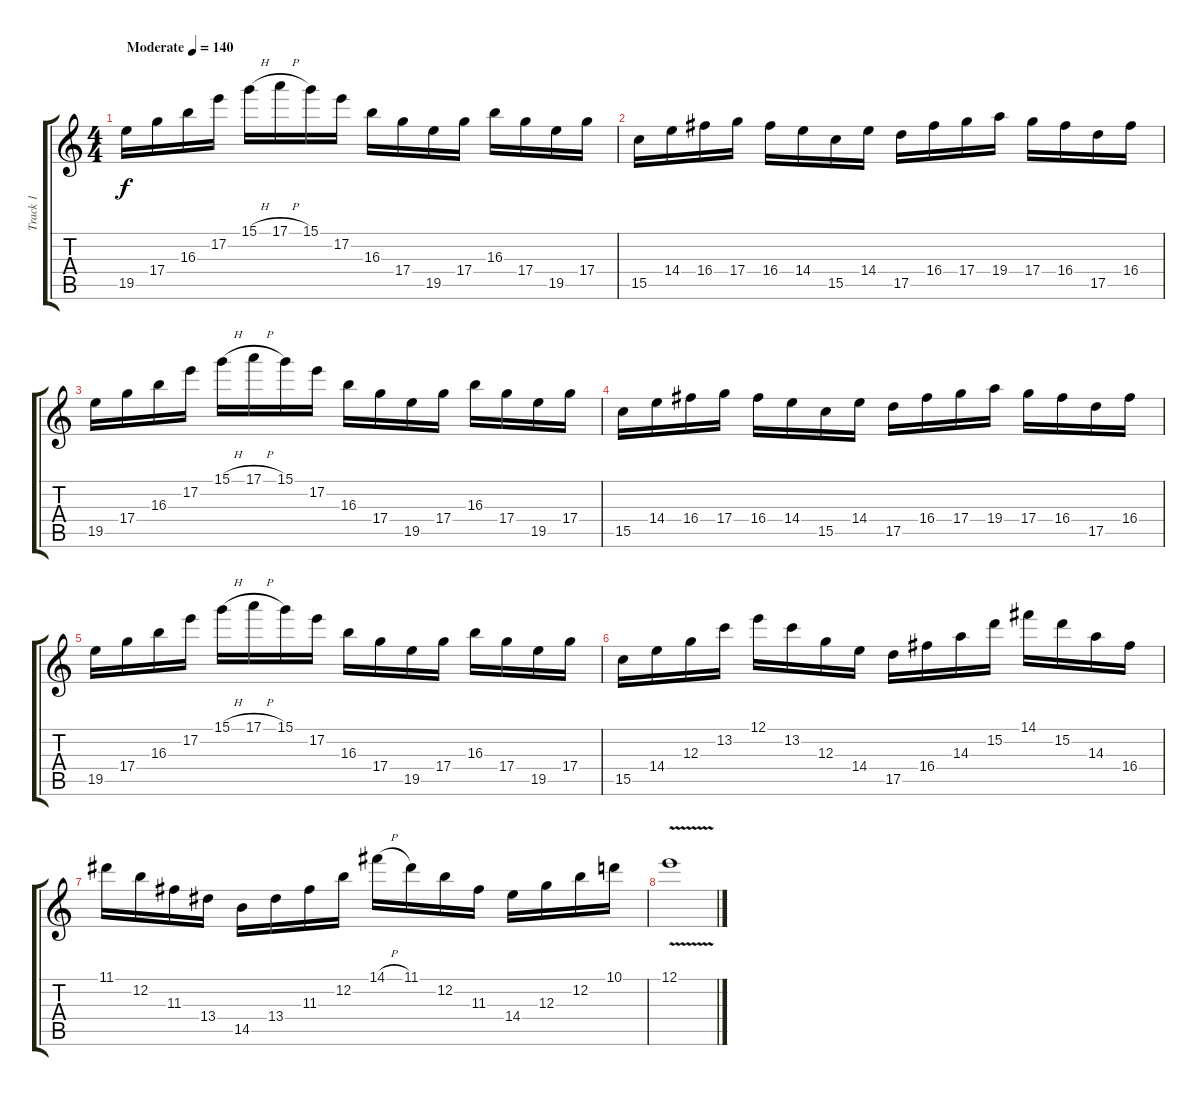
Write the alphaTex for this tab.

\track ("Track 1" "Track 1") {instrument overdrivenguitar}
\staff {score tabs}
\tuning (E4 B3 G3 D3 A2 E2) {hide}
\ts (4 4)
\tempo (140 "Moderate")
\clef g2
\ks c
19.5.16{dy f instrument overdrivenguitar} 17.4.16 16.3.16 17.2.16 15.1{h}.16 17.1{h}.16 15.1.16 17.2.16 16.3.16 17.4.16 19.5.16 17.4.16 16.3.16 17.4.16 19.5.16 17.4.16 |
15.5.16 14.4.16 16.4.16 17.4.16 16.4.16 14.4.16 15.5.16 14.4.16 17.5.16 16.4.16 17.4.16 19.4.16 17.4.16 16.4.16 17.5.16 16.4.16 |
19.5.16 17.4.16 16.3.16 17.2.16 15.1{h}.16 17.1{h}.16 15.1.16 17.2.16 16.3.16 17.4.16 19.5.16 17.4.16 16.3.16 17.4.16 19.5.16 17.4.16 |
15.5.16 14.4.16 16.4.16 17.4.16 16.4.16 14.4.16 15.5.16 14.4.16 17.5.16 16.4.16 17.4.16 19.4.16 17.4.16 16.4.16 17.5.16 16.4.16 |
19.5.16 17.4.16 16.3.16 17.2.16 15.1{h}.16 17.1{h}.16 15.1.16 17.2.16 16.3.16 17.4.16 19.5.16 17.4.16 16.3.16 17.4.16 19.5.16 17.4.16 |
15.5.16 14.4.16 12.3.16 13.2.16 12.1.16 13.2.16 12.3.16 14.4.16 17.5.16 16.4.16 14.3.16 15.2.16 14.1.16 15.2.16 14.3.16 16.4.16 |
11.1.16 12.2.16 11.3.16 13.4.16 14.5.16 13.4.16 11.3.16 12.2.16 14.1{h}.16 11.1.16 12.2.16 11.3.16 14.4.16 12.3.16 12.2.16 10.1.16 |
12.1{v}.1
